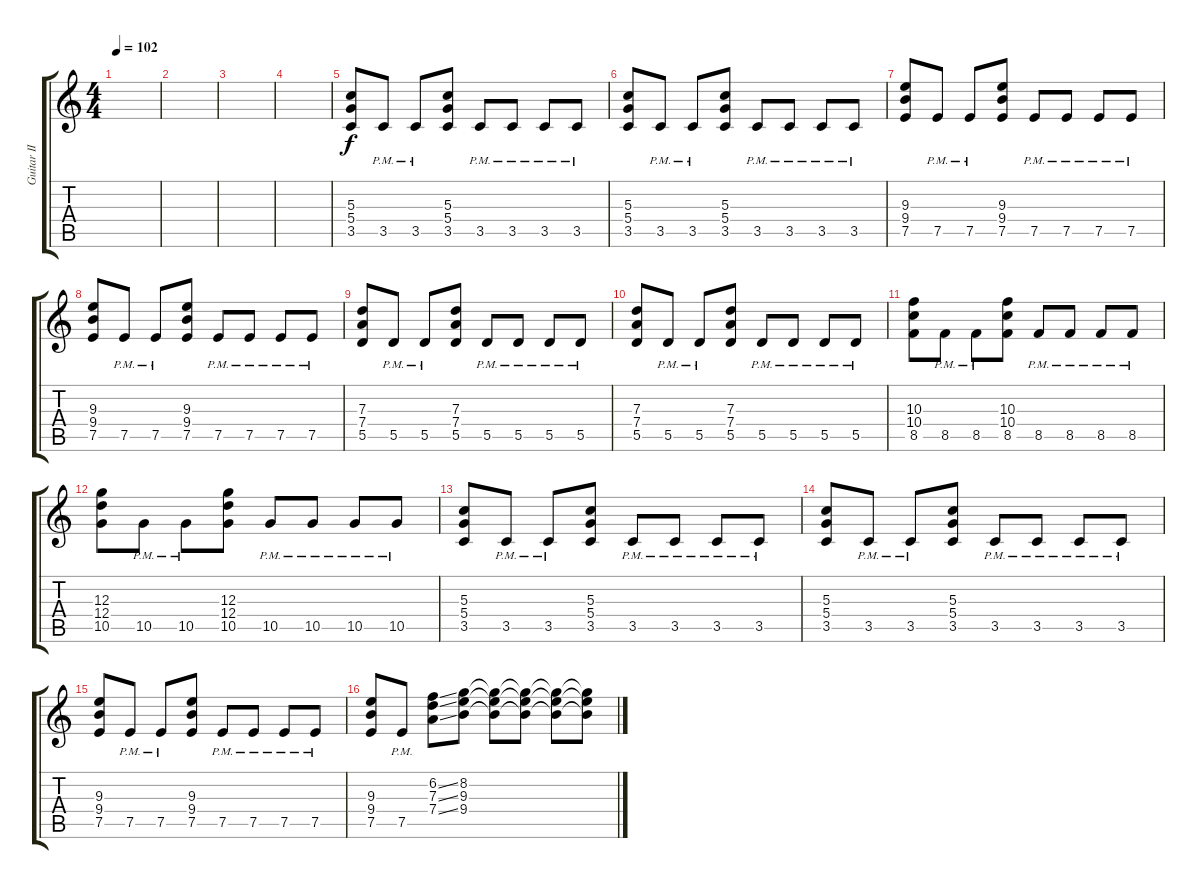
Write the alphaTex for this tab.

\track ("Guitar II" "Guitar II") {instrument distortionguitar}
\staff {score tabs}
\tuning (E4 B3 G3 D3 A2 E2) {hide}
\ts (4 4)
\tempo 102
\clef g2
\ks c
|
|
|
|
(5.3 5.4 3.5).8{dy f} 3.5{pm}.8 3.5{pm}.8 (5.3 5.4 3.5).8 3.5{pm}.8 3.5{pm}.8 3.5{pm}.8 3.5{pm}.8 |
(5.3 5.4 3.5).8 3.5{pm}.8 3.5{pm}.8 (5.3 5.4 3.5).8 3.5{pm}.8 3.5{pm}.8 3.5{pm}.8 3.5{pm}.8 |
(9.3 9.4 7.5).8 7.5{pm}.8 7.5{pm}.8 (9.3 9.4 7.5).8 7.5{pm}.8 7.5{pm}.8 7.5{pm}.8 7.5{pm}.8 |
(9.3 9.4 7.5).8 7.5{pm}.8 7.5{pm}.8 (9.3 9.4 7.5).8 7.5{pm}.8 7.5{pm}.8 7.5{pm}.8 7.5{pm}.8 |
(7.3 7.4 5.5).8 5.5{pm}.8 5.5{pm}.8 (7.3 7.4 5.5).8 5.5{pm}.8 5.5{pm}.8 5.5{pm}.8 5.5{pm}.8 |
(7.3 7.4 5.5).8 5.5{pm}.8 5.5{pm}.8 (7.3 7.4 5.5).8 5.5{pm}.8 5.5{pm}.8 5.5{pm}.8 5.5{pm}.8 |
(10.3 10.4 8.5).8 8.5{pm}.8 8.5{pm}.8 (10.3 10.4 8.5).8 8.5{pm}.8 8.5{pm}.8 8.5{pm}.8 8.5{pm}.8 |
(12.3 12.4 10.5).8 10.5{pm}.8 10.5{pm}.8 (12.3 12.4 10.5).8 10.5{pm}.8 10.5{pm}.8 10.5{pm}.8 10.5{pm}.8 |
(5.3 5.4 3.5).8 3.5{pm}.8 3.5{pm}.8 (5.3 5.4 3.5).8 3.5{pm}.8 3.5{pm}.8 3.5{pm}.8 3.5{pm}.8 |
(5.3 5.4 3.5).8 3.5{pm}.8 3.5{pm}.8 (5.3 5.4 3.5).8 3.5{pm}.8 3.5{pm}.8 3.5{pm}.8 3.5{pm}.8 |
(9.3 9.4 7.5).8 7.5{pm}.8 7.5{pm}.8 (9.3 9.4 7.5).8 7.5{pm}.8 7.5{pm}.8 7.5{pm}.8 7.5{pm}.8 |
(9.3 9.4 7.5).8 7.5{pm}.8 (6.2{ss} 7.3{ss} 7.4{ss}).8 (8.2 9.3 9.4).8 (8.2{t} 9.3{t} 9.4{t}).8 (8.2{t} 9.3{t} 9.4{t}).8 (8.2{t} 9.3{t} 9.4{t}).8 (8.2{t} 9.3{t} 9.4{t}).8
